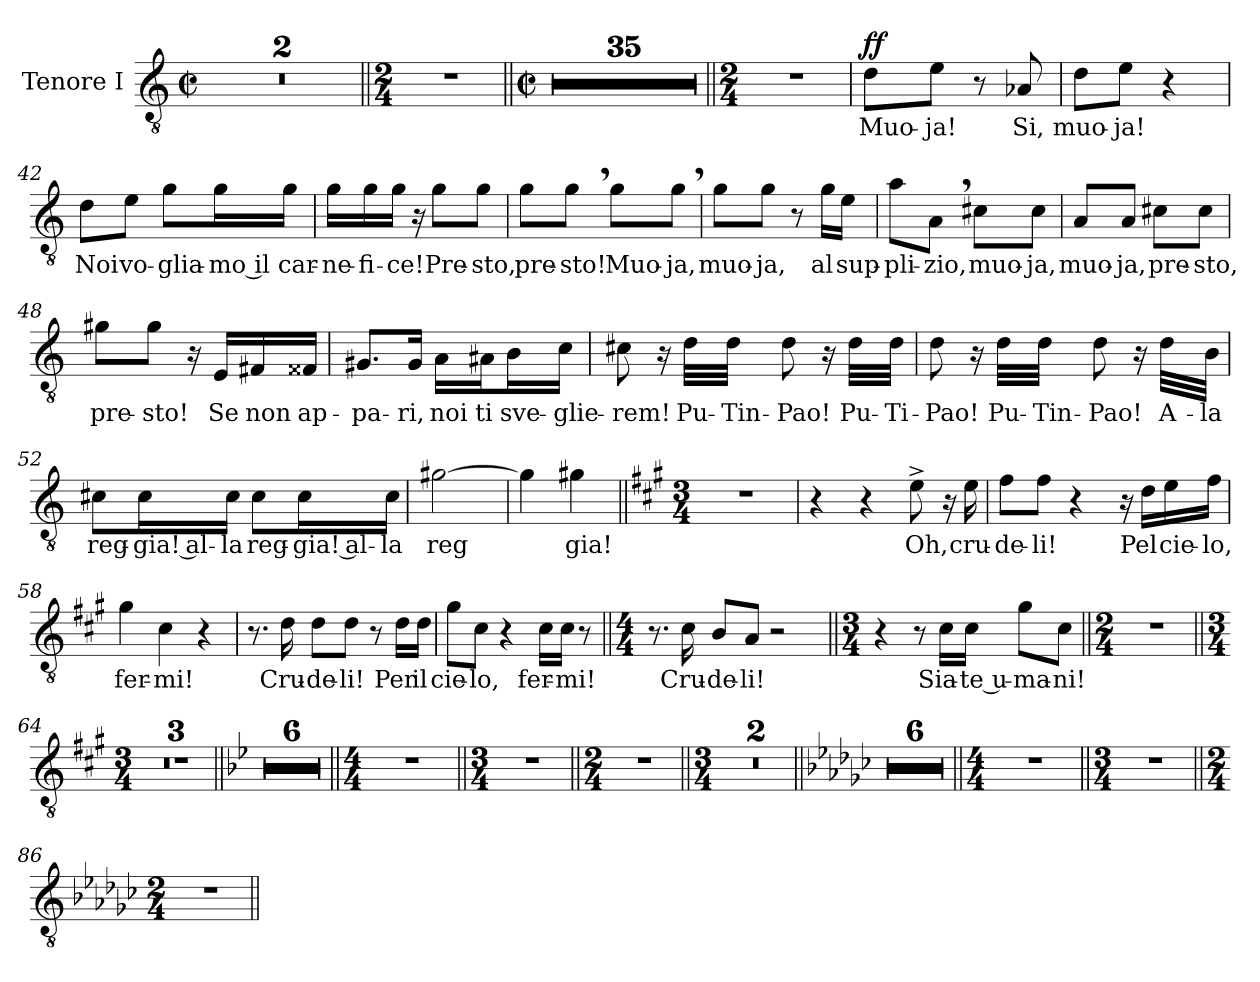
**kern	**text	**dynam
*part1	*part1	*part1
*staff1	*staff1	*staff1
*I"Tenore I	*	*
*I'T. I	*	*
*clefGv2	*	*
*k[]	*	*
*M2/2	*	*
*met(c|)	*	*
=1	=1	=1
1r	.	.
=2	=2	=2
1r	.	.
=3||	=3||	=3||
*M2/4	*	*
2r	.	.
!!LO:LB:g=z
=4||	=4||	=4||
*M2/2	*	*
*met(c|)	*	*
1r	.	.
=5	=5	=5
1r	.	.
=6	=6	=6
1r	.	.
!!LO:LB:g=z
=7	=7	=7
1r	.	.
=8	=8	=8
1r	.	.
=9	=9	=9
1r	.	.
=10	=10	=10
1r	.	.
!!LO:PB:g=z
=11	=11	=11
1r	.	.
=12	=12	=12
1r	.	.
=13	=13	=13
1r	.	.
=14	=14	=14
1r	.	.
!!LO:LB:g=z
=15	=15	=15
1r	.	.
=16	=16	=16
1r	.	.
=17	=17	=17
1r	.	.
=18	=18	=18
1r	.	.
!!LO:LB:g=z
=19	=19	=19
1r	.	.
=20	=20	=20
1r	.	.
=21	=21	=21
1r	.	.
!!LO:PB:g=z
=22	=22	=22
1r	.	.
=23	=23	=23
1r	.	.
=24	=24	=24
1r	.	.
!!LO:LB:g=z
=25	=25	=25
1r	.	.
=26	=26	=26
1r	.	.
=27	=27	=27
1r	.	.
!!LO:LB:g=z
=28	=28	=28
1r	.	.
=29	=29	=29
1r	.	.
=30	=30	=30
1r	.	.
=31	=31	=31
1r	.	.
=32	=32	=32
1r	.	.
!!LO:LB:g=z
=33	=33	=33
1r	.	.
=34	=34	=34
1r	.	.
=35	=35	=35
1r	.	.
=36	=36	=36
1r	.	.
!!LO:PB:g=z
=37	=37	=37
1r	.	.
=38	=38	=38
1r	.	.
=39||	=39||	=39||
*M2/4	*	*
2r	.	.
!!LO:LB:g=z
=40	=40	=40
!	!LO:LY:b	!LO:DY:a
8d\L	Muo-	ff
!	!LO:LY:b	!
8e\J	-ja!	.
8r	.	.
!	!LO:LY:b	!
8A-X/	Si,	.
=41	=41	=41
!	!LO:LY:b	!
8d\L	muo-	.
!	!LO:LY:b	!
8e\J	-ja!	.
4r	.	.
=42	=42	=42
!	!LO:LY:b	!
8d\L	Noi	.
!	!LO:LY:b	!
8e\J	vo-	.
!	!LO:LY:b	!
8g\L	-glia-	.
!	!LO:LY:b	!
16g\L	-mo il	.
!	!LO:LY:b	!
16g\JJ	car-	.
=43	=43	=43
!	!LO:LY:b	!
16g\LL	-ne-	.
!	!LO:LY:b	!
16g\	-fi-	.
!	!LO:LY:b	!
16g\JJ	-ce!	.
16r	.	.
!	!LO:LY:b	!
8g\L	Pre-	.
!	!LO:LY:b	!
8g\J	-sto,	.
!!LO:PB:g=z
=44	=44	=44
!	!LO:LY:b	!
8g\L	pre-	.
!	!LO:LY:b	!
8g,\J	-sto!	.
!	!LO:LY:b	!
8g\L	Muo-	.
!	!LO:LY:b	!
8g,\J	-ja,	.
=45	=45	=45
!	!LO:LY:b	!
8g\L	muo-	.
!	!LO:LY:b	!
8g\J	-ja,	.
8r	.	.
!	!LO:LY:b	!
16g\LL	al	.
!	!LO:LY:b	!
16e\JJ	sup-	.
=46	=46	=46
!	!LO:LY:b	!
8a\L	-pli-	.
!	!LO:LY:b	!
8A,\J	-zio,	.
!	!LO:LY:b	!
8c#X\L	muo-	.
!	!LO:LY:b	!
8c#\J	-ja,	.
!!LO:PB:g=z
=47	=47	=47
!	!LO:LY:b	!
8A/L	muo-	.
!	!LO:LY:b	!
8A/J	-ja,	.
!	!LO:LY:b	!
8c#X\L	pre-	.
!	!LO:LY:b	!
8c#\J	-sto,	.
=48	=48	=48
!	!LO:LY:b	!
8g#X\L	pre-	.
!	!LO:LY:b	!
8g#\J	-sto!	.
16r	.	.
!	!LO:LY:b	!
16E/LL	Se	.
!	!LO:LY:b	!
16F#X/	non	.
!	!LO:LY:b	!
16F##X/JJ	ap-	.
=49	=49	=49
!	!LO:LY:b	!
8.G#X/L	-pa-	.
!	!LO:LY:b	!
16G#/Jk	-ri,	.
!	!LO:LY:b	!
16A\LL	noi	.
!	!LO:LY:b	!
16A#X\J	ti	.
!	!LO:LY:b	!
16B\L	sve-	.
!	!LO:LY:b	!
16c\JJ	-glie-	.
!!LO:PB:g=z
=50	=50	=50
!	!LO:LY:b	!
8c#X\	-rem!	.
16r	.	.
!	!LO:LY:b	!
32d\LLL	Pu-	.
!	!LO:LY:b	!
32d\JJJ	-Tin-	.
!	!LO:LY:b	!
8d\	-Pao!	.
16r	.	.
!	!LO:LY:b	!
32d\LLL	Pu-	.
!	!LO:LY:b	!
32d\JJJ	-Ti-	.
=51	=51	=51
!	!LO:LY:b	!
8d\	-Pao!	.
16r	.	.
!	!LO:LY:b	!
32d\LLL	Pu-	.
!	!LO:LY:b	!
32d\JJJ	-Tin-	.
!	!LO:LY:b	!
8d\	-Pao!	.
16r	.	.
!	!LO:LY:b	!
32d\LLL	A-	.
!	!LO:LY:b	!
32B\JJJ	-la	.
=52	=52	=52
!	!LO:LY:b	!
8c#X\L	reg-	.
!	!LO:LY:b	!
16c#\L	-gia! al-	.
!	!LO:LY:b	!
16c#\JJ	-la	.
!	!LO:LY:b	!
8c#\L	reg-	.
!	!LO:LY:b	!
16c#\L	-gia! al-	.
!	!LO:LY:b	!
16c#\JJ	-la	.
=53	=53	=53
!	!LO:LY:b	!
[2g#X\	reg	.
!!LO:PB:g=z
=54	=54	=54
4g#\]	.	.
!	!LO:LY:b	!
4g#X\	gia!	.
=55||	=55||	=55||
*k[f#c#g#]	*	*
*M3/4	*	*
2.r	.	.
=56	=56	=56
4r	.	.
4r	.	.
!	!LO:LY:b	!
8e^\	Oh,	.
16r	.	.
!	!LO:LY:b	!
16e\	cru-	.
!!LO:PB:g=z
=57	=57	=57
!	!LO:LY:b	!
8f#\L	-de-	.
!	!LO:LY:b	!
8f#\J	-li!	.
4r	.	.
16r	.	.
!	!LO:LY:b	!
16d\LL	Pel	.
!	!LO:LY:b	!
16e\	cie-	.
!	!LO:LY:b	!
16f#\JJ	-lo,	.
=58	=58	=58
!	!LO:LY:b	!
4g#\	fer-	.
!	!LO:LY:b	!
4c#\	-mi!	.
4r	.	.
!!LO:PB:g=z
=59	=59	=59
8.r	.	.
!	!LO:LY:b	!
16d\	Cru-	.
!	!LO:LY:b	!
8d\L	-de-	.
!	!LO:LY:b	!
8d\J	-li!	.
8r	.	.
!	!LO:LY:b	!
16d\LL	Per	.
!	!LO:LY:b	!
16d\JJ	il	.
=60	=60	=60
!	!LO:LY:b	!
8g#\L	cie-	.
!	!LO:LY:b	!
8c#\J	-lo,	.
4r	.	.
!	!LO:LY:b	!
16c#\LL	fer-	.
!	!LO:LY:b	!
16c#\JJ	-mi!	.
8r	.	.
!!LO:PB:g=z
=61||	=61||	=61||
*M4/4	*	*
8.r	.	.
!	!LO:LY:b	!
16c#\	Cru-	.
!	!LO:LY:b	!
8B/L	-de-	.
!	!LO:LY:b	!
8A/J	-li!	.
2r	.	.
!!LO:PB:g=z
=62||	=62||	=62||
*M3/4	*	*
4r	.	.
8r	.	.
!	!LO:LY:b	!
16c#\LL	Sia-	.
!	!LO:LY:b	!
16c#\JJ	-te u-	.
!	!LO:LY:b	!
8g#\L	-ma-	.
!	!LO:LY:b	!
8c#\J	-ni!	.
=63||	=63||	=63||
*M2/4	*	*
2r	.	.
!!LO:LB:g=z
=64||	=64||	=64||
*M3/4	*	*
2.r	.	.
=65	=65	=65
2.r	.	.
!!LO:PB:g=z
=66	=66	=66
2.r	.	.
=67||	=67||	=67||
*k[b-e-]	*	*
2.r	.	.
=68	=68	=68
2.r	.	.
!!LO:LB:g=z
=69	=69	=69
2.r	.	.
=70	=70	=70
2.r	.	.
!!LO:PB:g=z
=71	=71	=71
2.r	.	.
=72	=72	=72
2.r	.	.
!!LO:LB:g=z
=73||	=73||	=73||
*M4/4	*	*
1r	.	.
=74||	=74||	=74||
*M3/4	*	*
2.r	.	.
=75||	=75||	=75||
*M2/4	*	*
2r	.	.
!!LO:PB:g=z
=76||	=76||	=76||
*M3/4	*	*
2.r	.	.
=77	=77	=77
2.r	.	.
!!LO:LB:g=z
=78||	=78||	=78||
*k[b-e-a-d-g-c-]	*	*
2.r	.	.
=79	=79	=79
2.r	.	.
=80	=80	=80
2.r	.	.
!!LO:LB:g=z
=81	=81	=81
2.r	.	.
=82	=82	=82
2.r	.	.
!!LO:PB:g=z
=83	=83	=83
2.r	.	.
!!LO:LB:g=z
=84||	=84||	=84||
*M4/4	*	*
1r	.	.
=85||	=85||	=85||
*M3/4	*	*
2.r	.	.
!!LO:LB:g=z
=86||	=86||	=86||
*M2/4	*	*
2r	.	.
=||	=||	=||
*-	*-	*-
